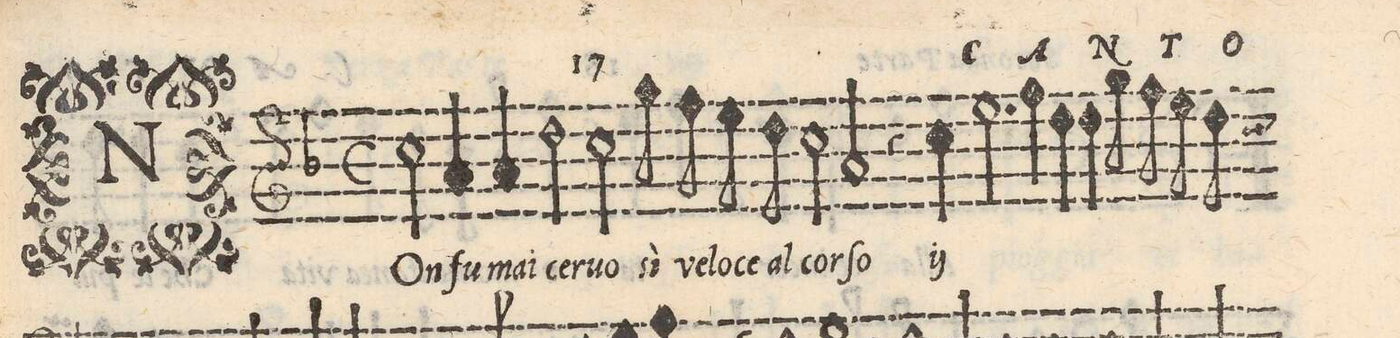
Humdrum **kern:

**kern	**text
*I"CANTO	*
*clefG2	*
*k[b-]	*
*met(C)	*
*M2/1	*
2cc\	NOn
4a/	fu
4a/	mai
2dd\	cer-
2cc\	-vo
=2-	=2-
8gg\	si
8ff\	ve-
8ee\	-lo-
8dd\	-ce_al
2cc\	cor-
2a/	-ſo
4r	.
*	*ij
4cc\	NOn
=3-	=3-
2.ee\	fu
4ff\	mai
4dd\	cer-
4dd\	-vo
8gg\	si
8ff\	ve-
8ee\	-lo-
8dd\	-ce_al
=4-	=4-
*-	*-
